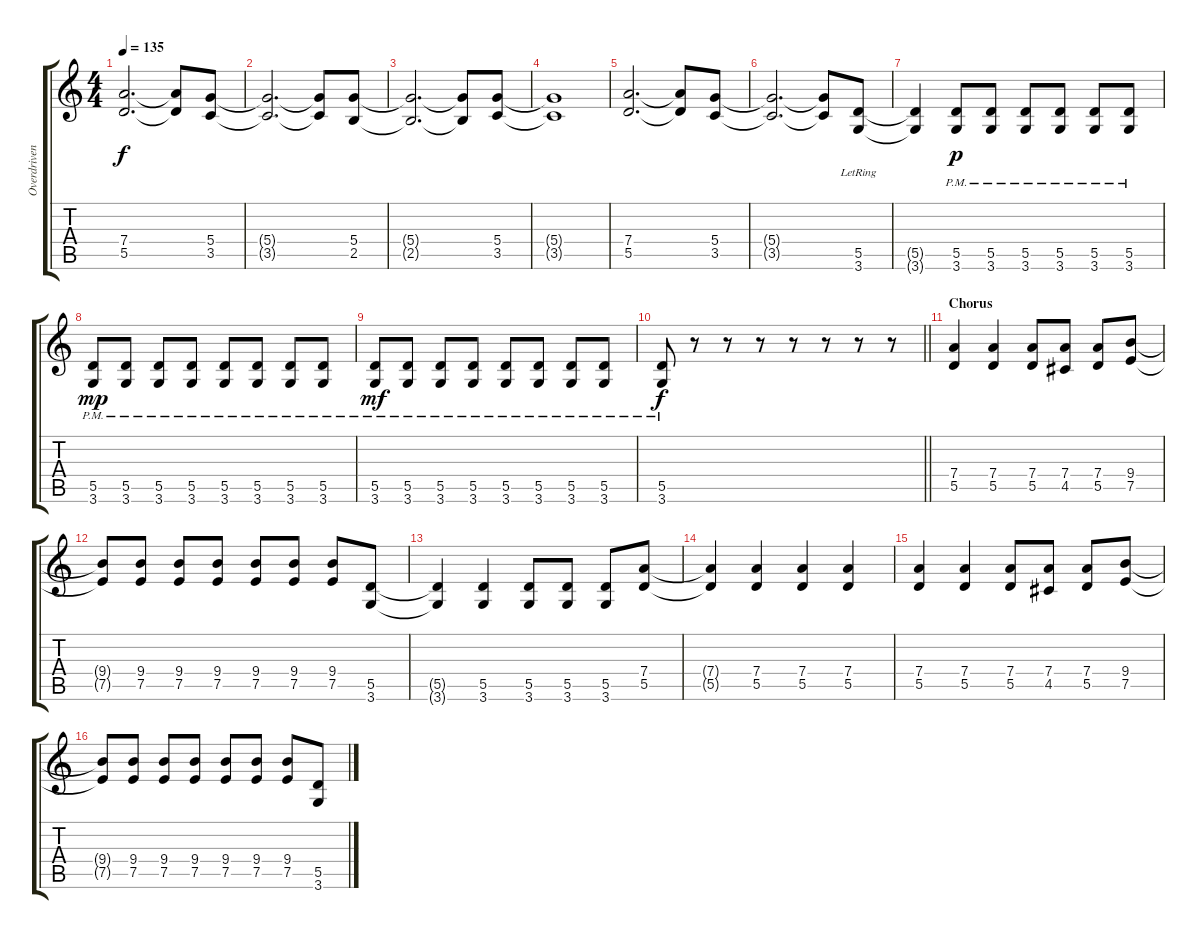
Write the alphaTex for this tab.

\track ("Overdriven Guitar" "Overdriven") {instrument overdrivenguitar}
\staff {score tabs}
\tuning (E4 B3 G3 D3 A2 E2) {hide}
\ts (4 4)
\tempo 135
\clef g2
\ks c
(7.4 5.5).2{d dy f} (7.4{t} 5.5{t}).8 (5.4 3.5).8 |
(5.4{t} 3.5{t}).2{d} (5.4{t} 3.5{t}).8 (5.4 2.5).8 |
(5.4{t} 2.5{t}).2{d} (5.4{t} 2.5{t}).8 (5.4 3.5).8 |
(5.4{t} 3.5{t}).1 |
(7.4 5.5).2{d} (7.4{t} 5.5{t}).8 (5.4 3.5).8 |
(5.4{t} 3.5{t}).2{d} (5.4{t} 3.5{t}).8 (5.5{lr} 3.6{lr}).8 |
(5.5{t} 3.6{t}).4 (5.5{pm} 3.6{pm}).8{dy p} (5.5{pm} 3.6{pm}).8 (5.5{pm} 3.6{pm}).8 (5.5{pm} 3.6{pm}).8 (5.5{pm} 3.6{pm}).8 (5.5{pm} 3.6{pm}).8 |
(5.5{pm} 3.6{pm}).8{dy mp} (5.5{pm} 3.6{pm}).8 (5.5{pm} 3.6{pm}).8 (5.5{pm} 3.6{pm}).8 (5.5{pm} 3.6{pm}).8 (5.5{pm} 3.6{pm}).8 (5.5{pm} 3.6{pm}).8 (5.5{pm} 3.6{pm}).8 |
(5.5{pm} 3.6{pm}).8{dy mf} (5.5{pm} 3.6{pm}).8 (5.5{pm} 3.6{pm}).8 (5.5{pm} 3.6{pm}).8 (5.5{pm} 3.6{pm}).8 (5.5{pm} 3.6{pm}).8 (5.5{pm} 3.6{pm}).8 (5.5{pm} 3.6{pm}).8 |
\barLineRight lightlight
(5.5{pm} 3.6{pm}).8{dy f} r.8 r.8 r.8 r.8 r.8 r.8 r.8 |
\section ("" "Chorus")
(7.4 5.5).4 (7.4 5.5).4 (7.4 5.5).8 (7.4 4.5).8 (7.4 5.5).8 (9.4 7.5).8 |
(9.4{t} 7.5{t}).8 (9.4 7.5).8 (9.4 7.5).8 (9.4 7.5).8 (9.4 7.5).8 (9.4 7.5).8 (9.4 7.5).8 (5.5 3.6).8 |
(5.5{t} 3.6{t}).4 (5.5 3.6).4 (5.5 3.6).8 (5.5 3.6).8 (5.5 3.6).8 (7.4 5.5).8 |
(7.4{t} 5.5{t}).4 (7.4 5.5).4 (7.4 5.5).4 (7.4 5.5).4 |
(7.4 5.5).4 (7.4 5.5).4 (7.4 5.5).8 (7.4 4.5).8 (7.4 5.5).8 (9.4 7.5).8 |
(9.4{t} 7.5{t}).8 (9.4 7.5).8 (9.4 7.5).8 (9.4 7.5).8 (9.4 7.5).8 (9.4 7.5).8 (9.4 7.5).8 (5.5 3.6).8
